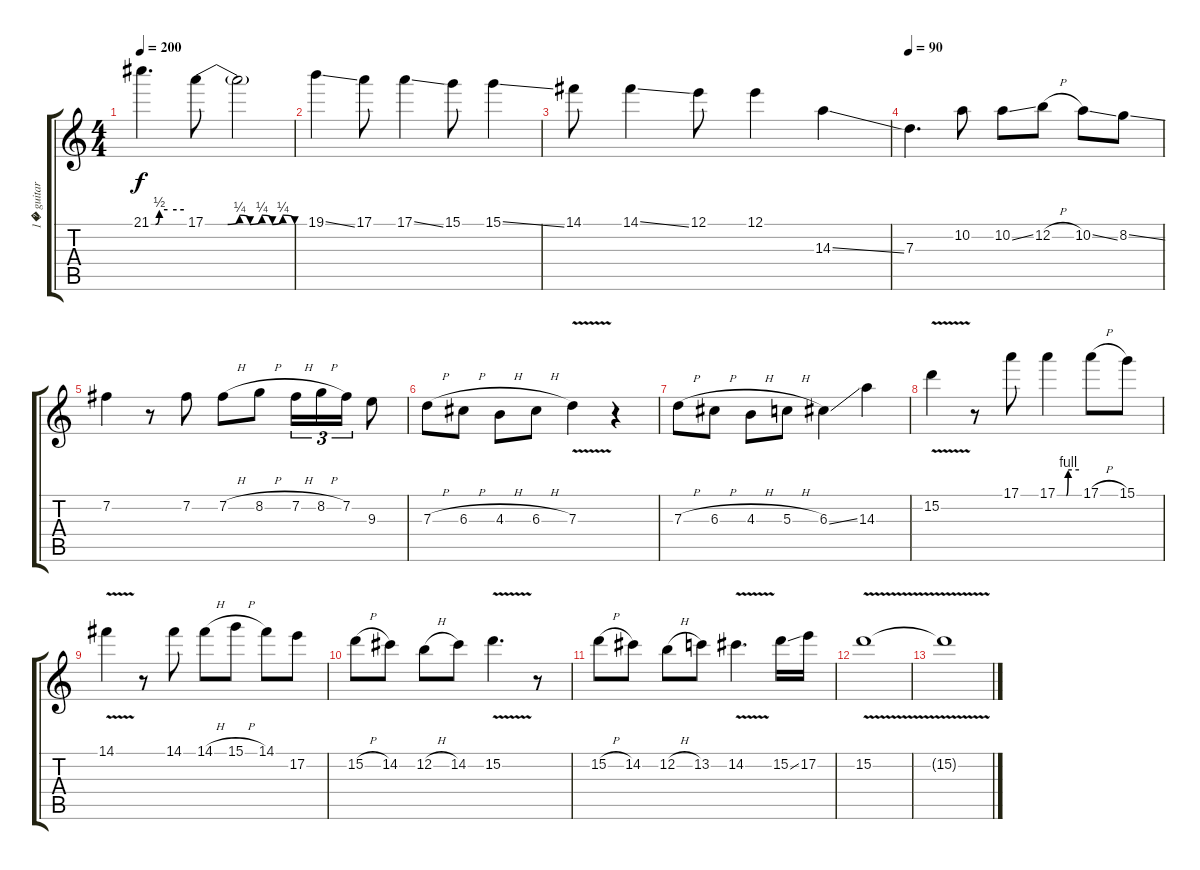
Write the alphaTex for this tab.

\track ("1� guitar" "1� guitar") {instrument distortionguitar}
\staff {score tabs}
\tuning (E4 B3 G3 D3 A2 E2) {hide}
\ts (4 4)
\tempo 200
\clef g2
\ks c
21.1{be (custom 0 0 8 0 15 2 30 2 60 2)}.4{d dy f} 17.1{be (custom 0 0 15 0 23 1 30 0 38 1 45 0 52 1 60 0)}.8 17.1{t}.2 |
19.1{ss}.4 17.1.8 17.1{ss}.4 15.1.8 15.1{ss}.4 |
14.1.8 14.1{ss}.4 12.1.8 12.1.4 14.3{ss}.4 |
\tempo 90
7.3.4{d} 10.2.8 10.2{ss}.8 12.2{h}.8 10.2{ss}.8 8.2{ss}.8 |
7.2.4 r.8 7.2.8 7.2{h}.8 8.2{h}.8 7.2{h}.16{tu (3 2)} 8.2{h}.16{tu (3 2)} 7.2.16{tu (3 2)} 9.3.8 |
7.3{h}.8 6.3{h}.8 4.3{h}.8 6.3{h}.8 7.3{v}.4 r.4 |
7.3{h}.8 6.3{h}.8 4.3{h}.8 5.3{h}.8 6.3{ss}.4 14.3.4 |
15.2{v}.4 r.8 17.1.8 17.1{be (custom 0 0 25 0 30 4 60 4)}.4 17.1{h}.8 15.1.8 |
14.1{v}.4 r.8 14.1.8 14.1{h}.8 15.1{h}.8 14.1.8 17.2.8 |
15.2{h}.8 14.2.8 12.2{h}.8 14.2.8 15.2{v}.4{d} r.8 |
15.2{h}.8 14.2.8 12.2{h}.8 13.2.8 14.2{v}.4{d} 15.2{ss}.16 17.2.16 |
15.2{v}.1 |
15.2{t}.1
